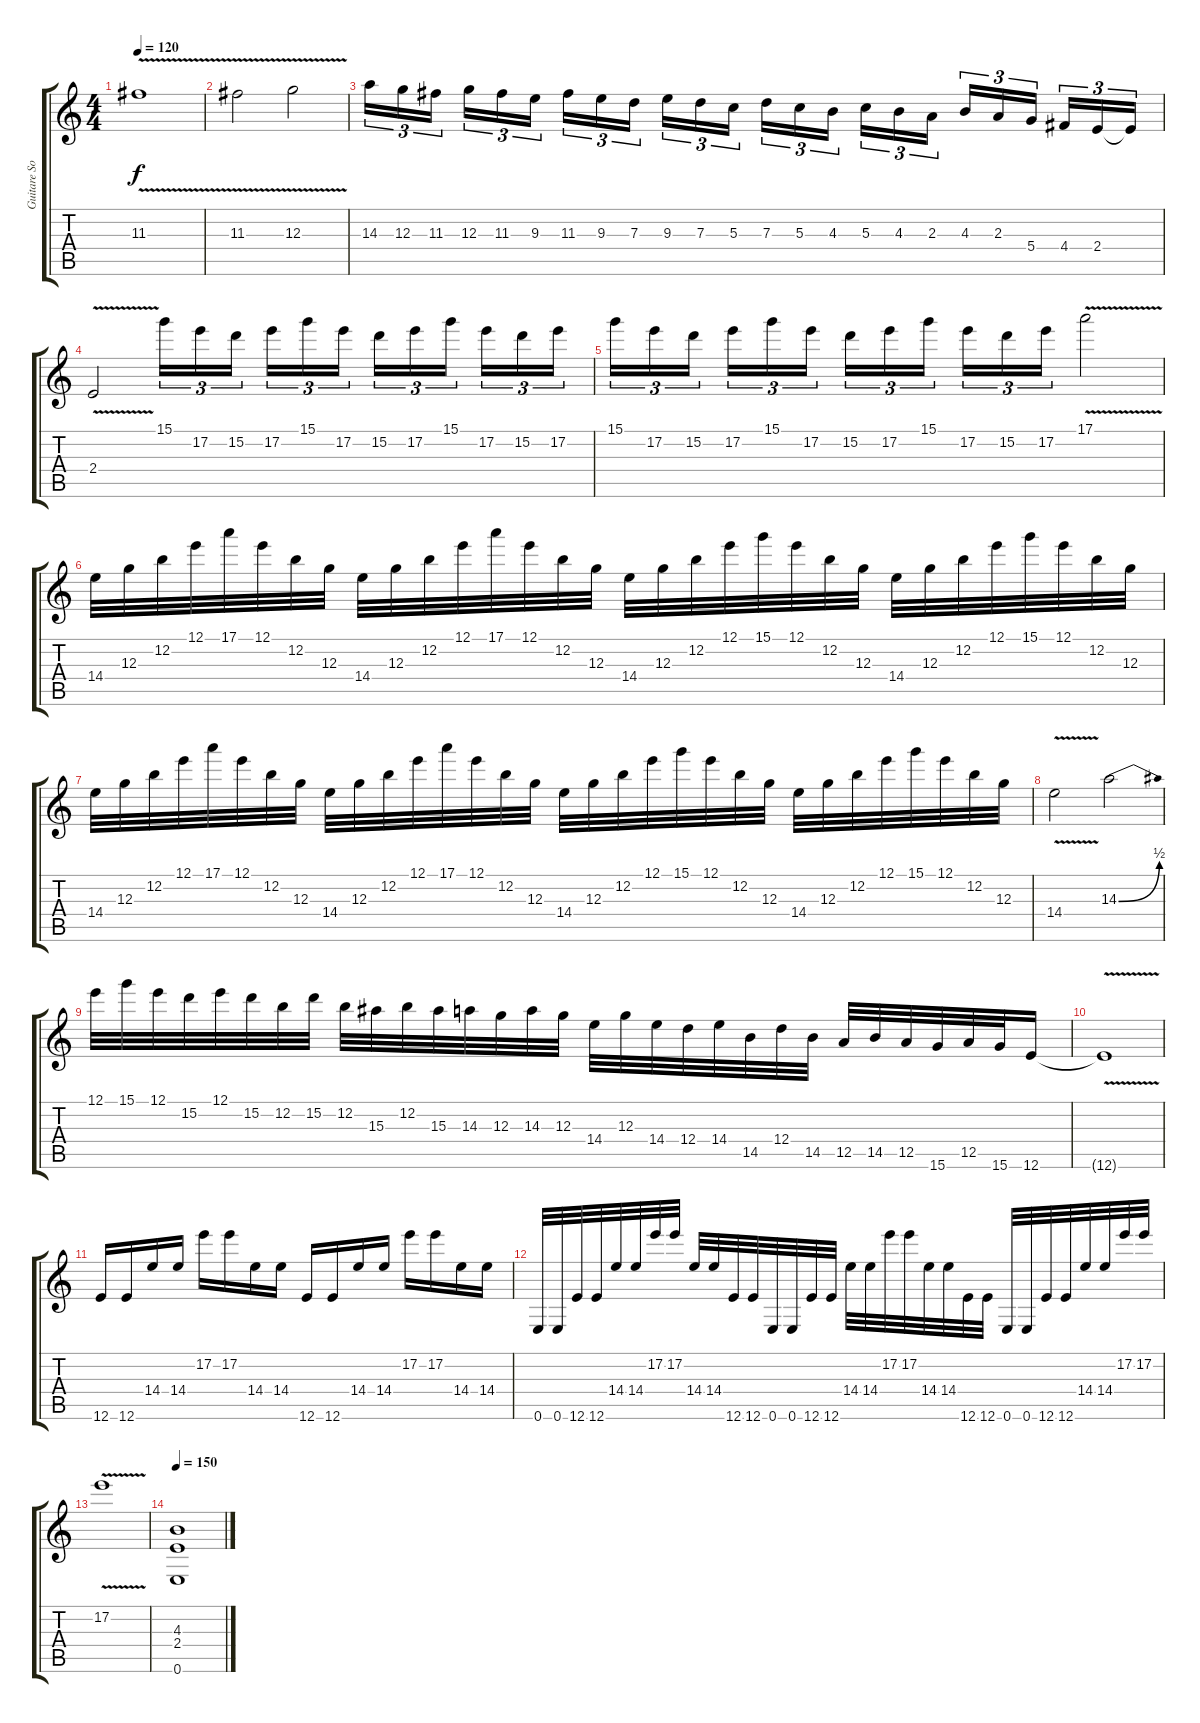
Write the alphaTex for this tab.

\track ("Guitare Solo" "Guitare So") {instrument overdrivenguitar}
\staff {score tabs}
\tuning (E4 B3 G3 D3 A2 E2) {hide}
\ts (4 4)
\tempo 120
\clef g2
\ks c
11.3{v}.1{dy f} |
11.3{v}.2 12.3{v}.2 |
14.3.16{tu (3 2)} 12.3.16{tu (3 2)} 11.3.16{tu (3 2)} 12.3.16{tu (3 2)} 11.3.16{tu (3 2)} 9.3.16{tu (3 2)} 11.3.16{tu (3 2)} 9.3.16{tu (3 2)} 7.3.16{tu (3 2)} 9.3.16{tu (3 2)} 7.3.16{tu (3 2)} 5.3.16{tu (3 2)} 7.3.16{tu (3 2)} 5.3.16{tu (3 2)} 4.3.16{tu (3 2)} 5.3.16{tu (3 2)} 4.3.16{tu (3 2)} 2.3.16{tu (3 2)} 4.3.16{tu (3 2)} 2.3.16{tu (3 2)} 5.4.16{tu (3 2)} 4.4.16{tu (3 2)} 2.4.16{tu (3 2)} 2.4{t}.16{tu (3 2)} |
2.4{v}.2 15.1.16{tu (3 2)} 17.2.16{tu (3 2)} 15.2.16{tu (3 2)} 17.2.16{tu (3 2)} 15.1.16{tu (3 2)} 17.2.16{tu (3 2)} 15.2.16{tu (3 2)} 17.2.16{tu (3 2)} 15.1.16{tu (3 2)} 17.2.16{tu (3 2)} 15.2.16{tu (3 2)} 17.2.16{tu (3 2)} |
15.1.16{tu (3 2)} 17.2.16{tu (3 2)} 15.2.16{tu (3 2)} 17.2.16{tu (3 2)} 15.1.16{tu (3 2)} 17.2.16{tu (3 2)} 15.2.16{tu (3 2)} 17.2.16{tu (3 2)} 15.1.16{tu (3 2)} 17.2.16{tu (3 2)} 15.2.16{tu (3 2)} 17.2.16{tu (3 2)} 17.1{v}.2 |
14.4.32 12.3.32 12.2.32 12.1.32 17.1.32 12.1.32 12.2.32 12.3.32 14.4.32 12.3.32 12.2.32 12.1.32 17.1.32 12.1.32 12.2.32 12.3.32 14.4.32 12.3.32 12.2.32 12.1.32 15.1.32 12.1.32 12.2.32 12.3.32 14.4.32 12.3.32 12.2.32 12.1.32 15.1.32 12.1.32 12.2.32 12.3.32 |
14.4.32 12.3.32 12.2.32 12.1.32 17.1.32 12.1.32 12.2.32 12.3.32 14.4.32 12.3.32 12.2.32 12.1.32 17.1.32 12.1.32 12.2.32 12.3.32 14.4.32 12.3.32 12.2.32 12.1.32 15.1.32 12.1.32 12.2.32 12.3.32 14.4.32 12.3.32 12.2.32 12.1.32 15.1.32 12.1.32 12.2.32 12.3.32 |
14.4{v}.2 14.3{be (bend 0 0 60 2)}.2 |
12.1.32 15.1.32 12.1.32 15.2.32 12.1.32 15.2.32 12.2.32 15.2.32 12.2.32 15.3.32 12.2.32 15.3.32 14.3.32 12.3.32 14.3.32 12.3.32 14.4.32 12.3.32 14.4.32 12.4.32 14.4.32 14.5.32 12.4.32 14.5.32 12.5.32 14.5.32 12.5.32 15.6.32 12.5.32 15.6.32 12.6.16 |
12.6{v t}.1 |
12.6.16 12.6.16 14.4.16 14.4.16 17.2.16 17.2.16 14.4.16 14.4.16 12.6.16 12.6.16 14.4.16 14.4.16 17.2.16 17.2.16 14.4.16 14.4.16 |
0.6.32 0.6.32 12.6.32 12.6.32 14.4.32 14.4.32 17.2.32 17.2.32 14.4.32 14.4.32 12.6.32 12.6.32 0.6.32 0.6.32 12.6.32 12.6.32 14.4.32 14.4.32 17.2.32 17.2.32 14.4.32 14.4.32 12.6.32 12.6.32 0.6.32 0.6.32 12.6.32 12.6.32 14.4.32 14.4.32 17.2.32 17.2.32 |
17.2{v}.1 |
\tempo 150
(4.3 2.4 0.6).1{volume 10}
